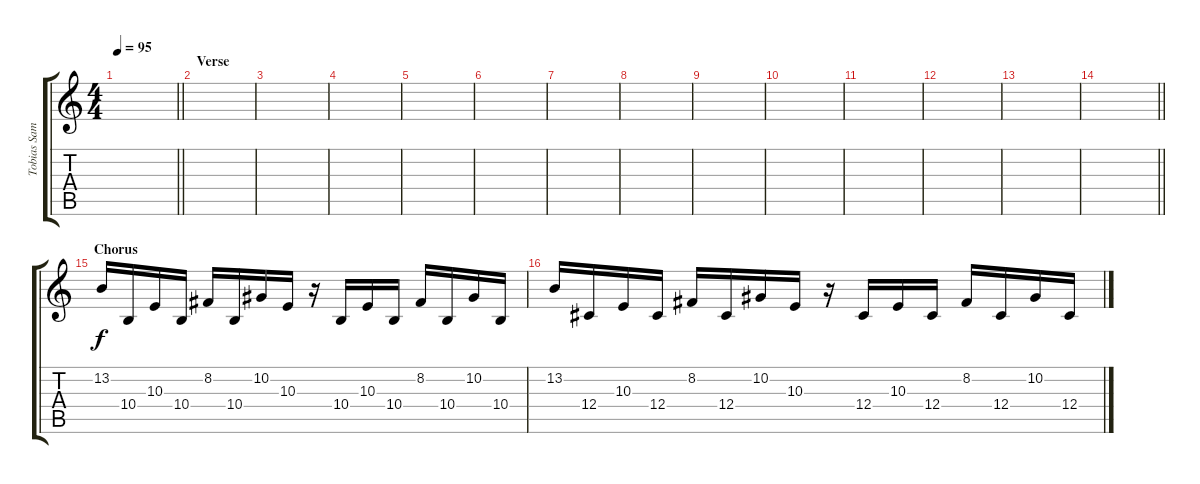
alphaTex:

\track ("Tobias Sammet" "Tobias Sam") {instrument lead1square}
\staff {score tabs}
\tuning (Eb4 Bb3 Gb3 Db3 Ab2 Eb2) {hide}
\ts (4 4)
\tempo 95
\clef g2
\barLineRight lightlight
\ks c
|
\section ("" "Verse")
|
|
|
|
|
|
|
|
|
|
|
|
\barLineRight lightlight
|
\section ("" "Chorus")
13.2.16 10.4.16 10.3.16 10.4.16 8.2.16 10.4.16 10.2.16 10.3.16 r.16 10.4.16 10.3.16 10.4.16 8.2.16 10.4.16 10.2.16 10.4.16 |
13.2.16 12.4.16 10.3.16 12.4.16 8.2.16 12.4.16 10.2.16 10.3.16 r.16 12.4.16 10.3.16 12.4.16 8.2.16 12.4.16 10.2.16 12.4.16
